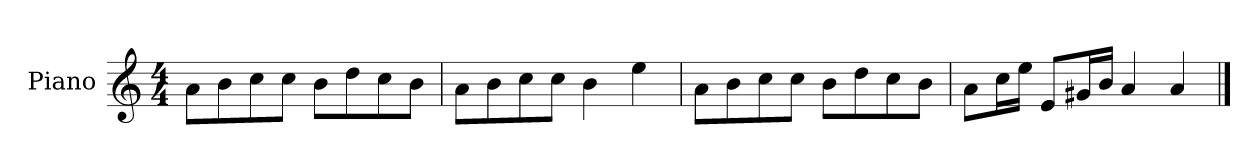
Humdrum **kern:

**kern
*part1
*staff1
*I"Piano
*I'P-no
*clefG2
*k[]
*M4/4
*MM90
=1
8a\L
8b\
8cc\
8cc\J
8b\L
8dd\
8cc\
8b\J
=2
8a\L
8b\
8cc\
8cc\J
4b\
4ee\
=3
8a\L
8b\
8cc\
8cc\J
8b\L
8dd\
8cc\
8b\J
=4
8a\L
16cc\L
16ee\JJ
8e/L
16g#X/L
16b/JJ
4a/
4a/
==
*-
